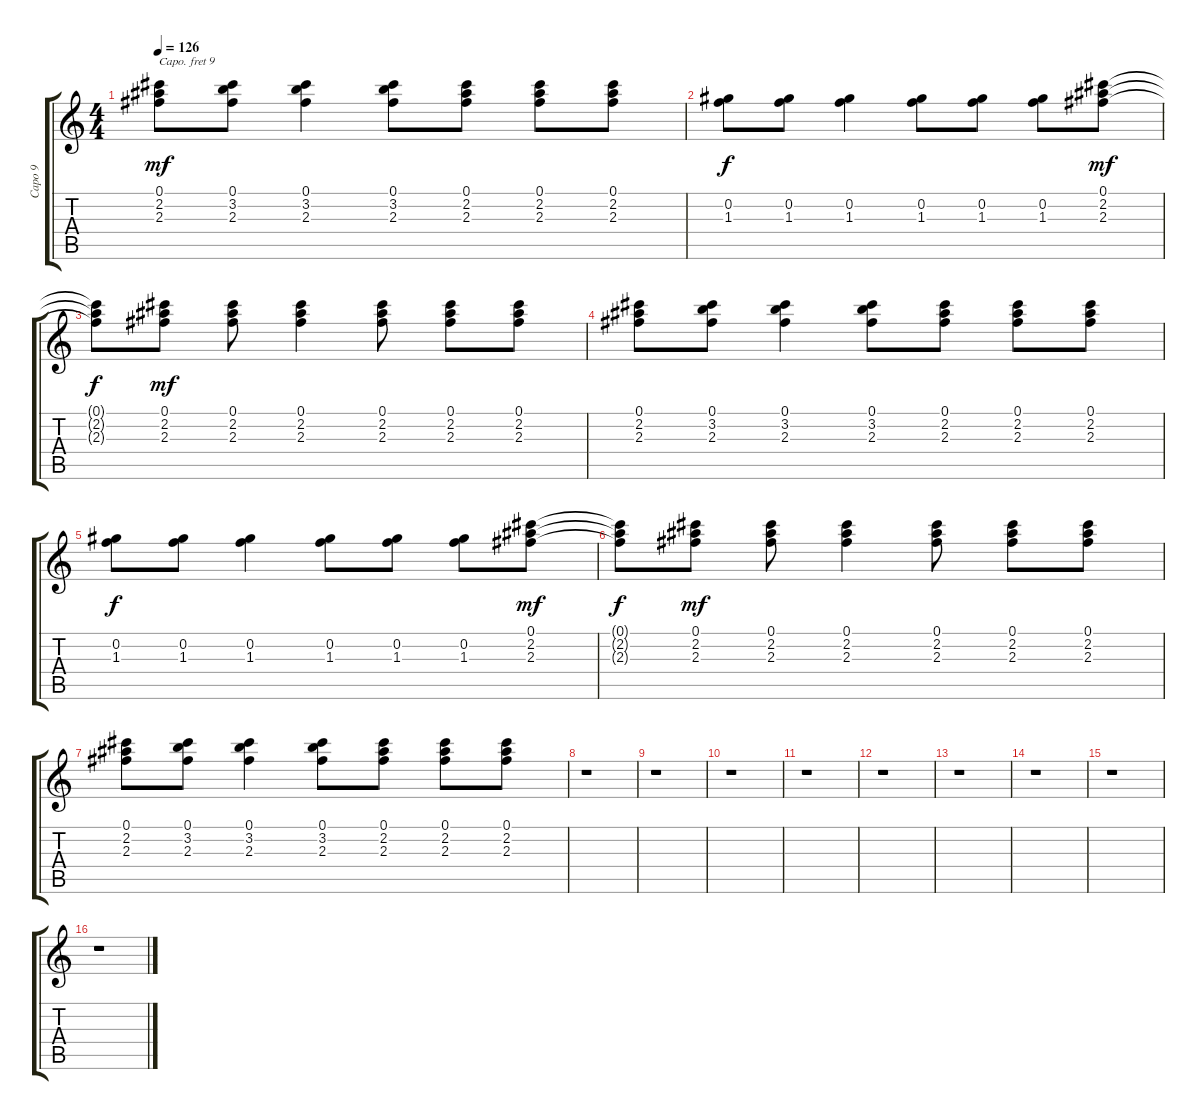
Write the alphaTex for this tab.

\track ("Capo 9" "Capo 9") {instrument electricguitarjazz}
\staff {score tabs}
\capo 9
\tuning (E4 B3 G3 D3 A2 E2) {hide}
\ts (4 4)
\tempo 126
\clef g2
\ks c
(0.1 2.2 2.3).8{dy mf} (0.1 3.2 2.3).8 (0.1 3.2 2.3).4 (0.1 3.2 2.3).8 (0.1 2.2 2.3).8 (0.1 2.2 2.3).8 (0.1 2.2 2.3).8 |
(0.2 1.3).8{dy f} (0.2 1.3).8 (0.2 1.3).4 (0.2 1.3).8 (0.2 1.3).8 (0.2 1.3).8 (0.1 2.2 2.3).8{dy mf} |
(0.1{t} 2.2{t} 2.3{t}).8{dy f} (0.1 2.2 2.3).8{dy mf} (0.1 2.2 2.3).8 (0.1 2.2 2.3).4 (0.1 2.2 2.3).8 (0.1 2.2 2.3).8 (0.1 2.2 2.3).8 |
(0.1 2.2 2.3).8 (0.1 3.2 2.3).8 (0.1 3.2 2.3).4 (0.1 3.2 2.3).8 (0.1 2.2 2.3).8 (0.1 2.2 2.3).8 (0.1 2.2 2.3).8 |
(0.2 1.3).8{dy f} (0.2 1.3).8 (0.2 1.3).4 (0.2 1.3).8 (0.2 1.3).8 (0.2 1.3).8 (0.1 2.2 2.3).8{dy mf} |
(0.1{t} 2.2{t} 2.3{t}).8{dy f} (0.1 2.2 2.3).8{dy mf} (0.1 2.2 2.3).8 (0.1 2.2 2.3).4 (0.1 2.2 2.3).8 (0.1 2.2 2.3).8 (0.1 2.2 2.3).8 |
(0.1 2.2 2.3).8 (0.1 3.2 2.3).8 (0.1 3.2 2.3).4 (0.1 3.2 2.3).8 (0.1 2.2 2.3).8 (0.1 2.2 2.3).8 (0.1 2.2 2.3).8 |
r.1 |
r.1 |
r.1 |
r.1 |
r.1 |
r.1 |
r.1 |
r.1 |
r.1
